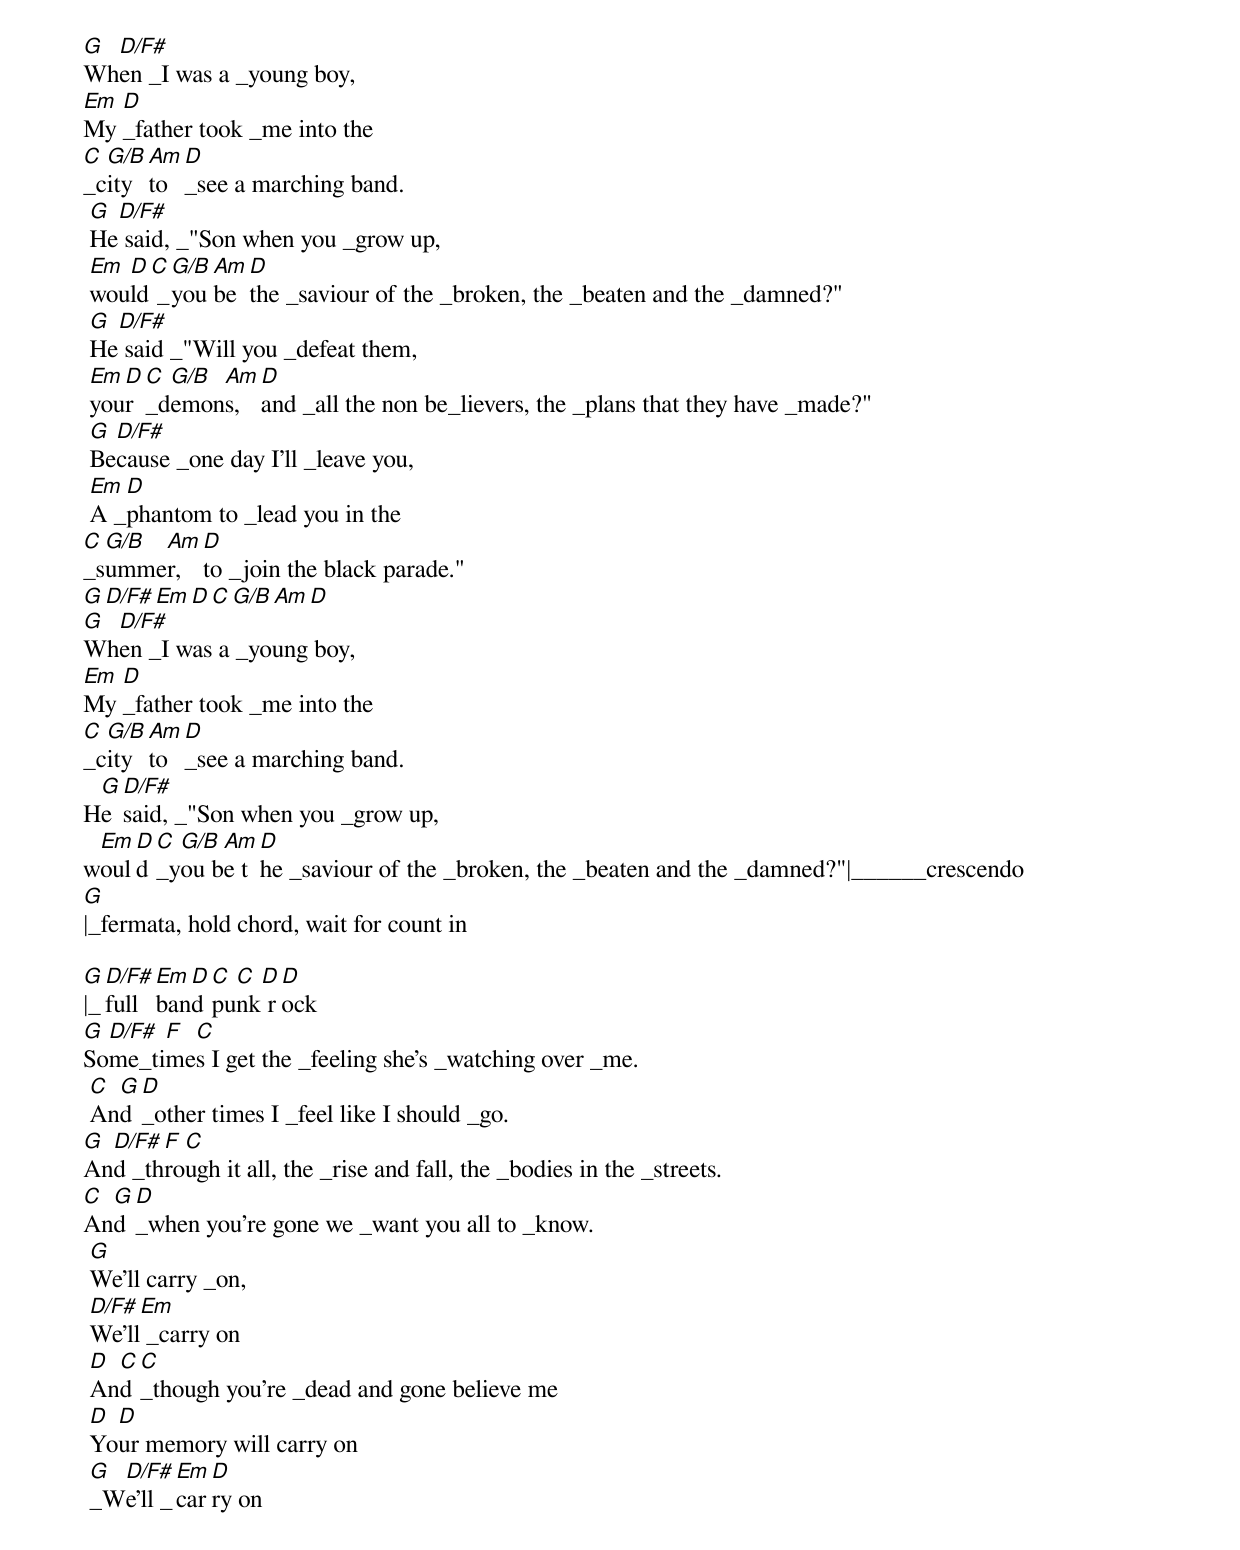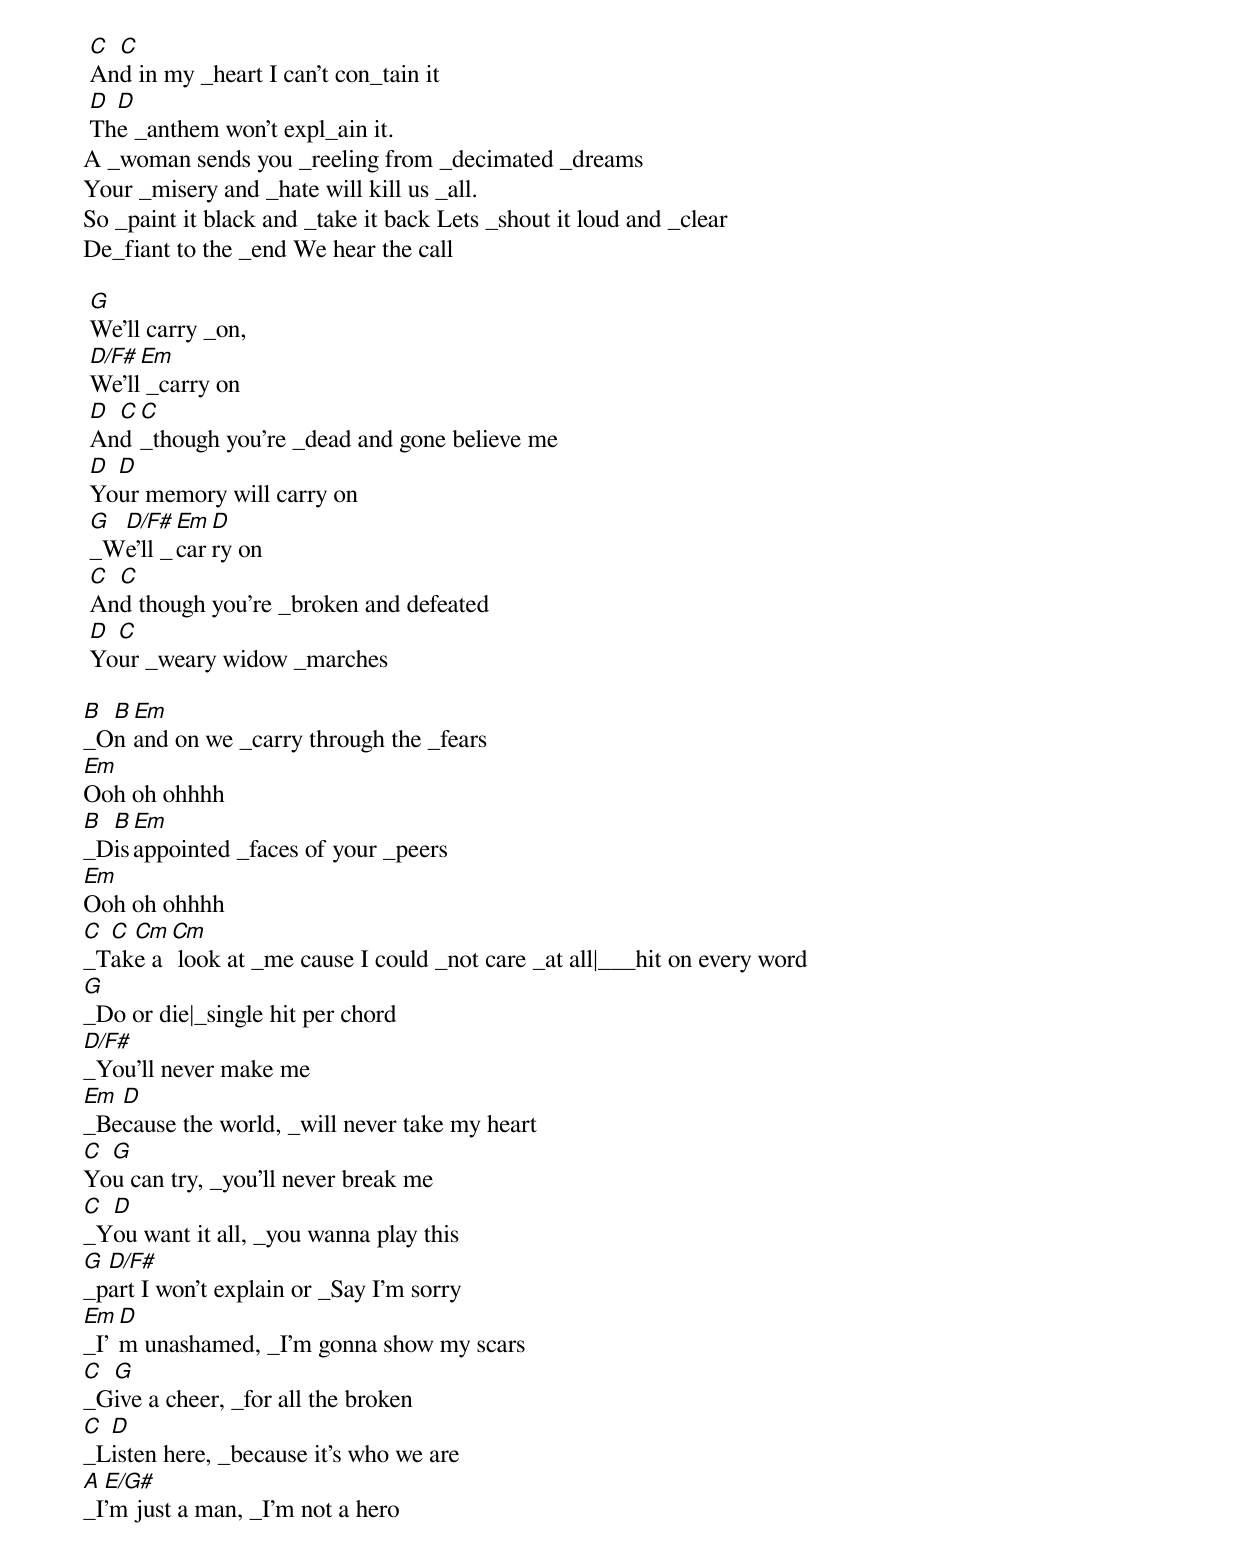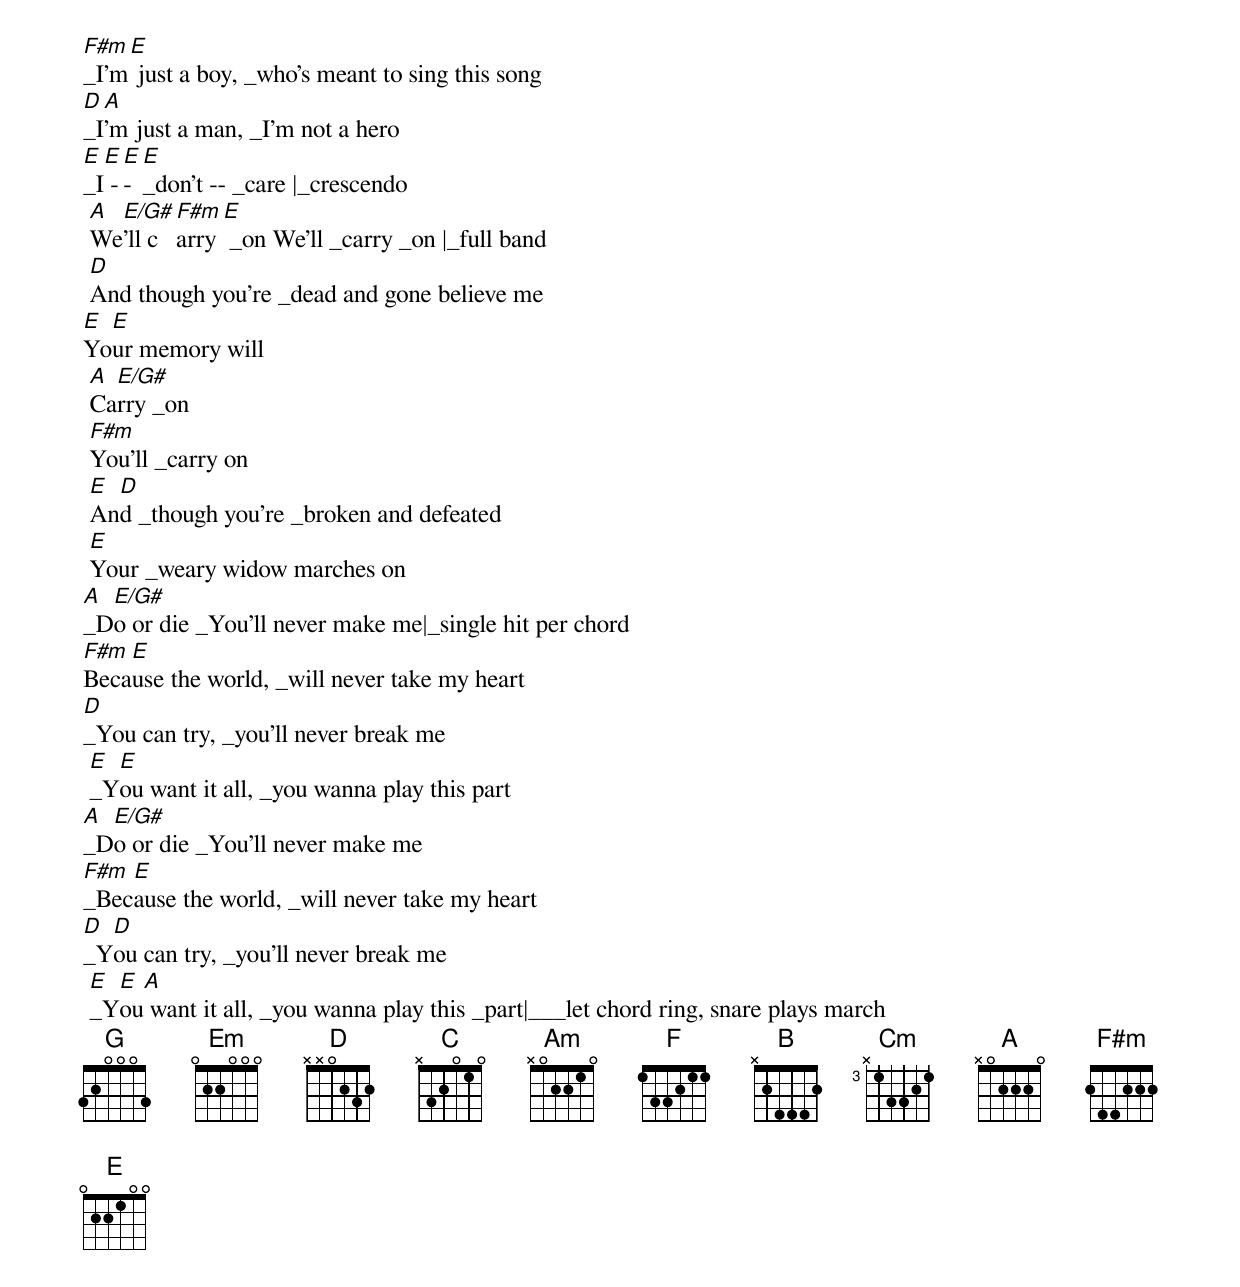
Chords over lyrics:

G D/F#
When _I was a _young boy,
Em D
My _father took _me into the
C G/B Am D
_city to _see a marching band.
 G D/F#
 He said, _"Son when you _grow up,
 Em D C G/B Am D
 would _you be the _saviour of the _broken, the _beaten and the _damned?"
 G D/F#
 He said _"Will you _defeat them,
 Em D C G/B Am D
 your _demons, and _all the non be_lievers, the _plans that they have _made?"
 G D/F#
 Because _one day I'll _leave you,
 Em D
 A _phantom to _lead you in the
C G/B Am D
_summer, to _join the black parade."
G D/F# Em D C G/B Am D
G D/F#
When _I was a _young boy,
Em D
My _father took _me into the
C G/B Am D
_city to _see a marching band.
 G D/F#
He said, _"Son when you _grow up,
 Em D C G/B Am D
would _you be the _saviour of the _broken, the _beaten and the _damned?"|______crescendo
G
|_fermata, hold chord, wait for count in

G D/F# Em D C C D D
|_full band punk rock
G D/F# F C
Some_times I get the _feeling she's _watching over _me.
 C G D
 And _other times I _feel like I should _go.
G D/F# F C
And _through it all, the _rise and fall, the _bodies in the _streets.
C G D
And _when you're gone we _want you all to _know.
 G
 We'll carry _on,
 D/F# Em
 We'll _carry on
 D C C
 And _though you're _dead and gone believe me
 D D
 Your memory will carry on
 G D/F#  Em D
 _We'll _carry on
 C C
 And in my _heart I can't con_tain it
 D D
 The _anthem won't expl_ain it.
A _woman sends you _reeling from _decimated _dreams
Your _misery and _hate will kill us _all.
So _paint it black and _take it back Lets _shout it loud and _clear
De_fiant to the _end We hear the call

 G
 We'll carry _on,
 D/F# Em
 We'll _carry on
 D C C
 And _though you're _dead and gone believe me
 D D
 Your memory will carry on
 G D/F#  Em D
 _We'll _carry on
 C C
 And though you're _broken and defeated
 D C
 Your _weary widow _marches

B B Em
_On and on we _carry through the _fears
Em
Ooh oh ohhhh
B B Em
_Disappointed _faces of your _peers
Em
Ooh oh ohhhh
C C Cm Cm
_Take a look at _me cause I could _not care _at all|___hit on every word
G
_Do or die|_single hit per chord
D/F#
_You'll never make me
Em D
_Because the world, _will never take my heart
C G
You can try, _you'll never break me
C D
_You want it all, _you wanna play this
G D/F#
_part I won't explain or _Say I'm sorry
Em D
_I'm unashamed, _I'm gonna show my scars
C G
_Give a cheer, _for all the broken
C D
_Listen here, _because it's who we are
A E/G#
_I'm just a man, _I'm not a hero
F#m E
_I'm just a boy, _who's meant to sing this song
D A
_I'm just a man, _I'm not a hero
E E E E
_I -- _don't -- _care |_crescendo
 A E/G# F#m E
 We'll carry _on We'll _carry _on |_full band
 D
 And though you're _dead and gone believe me
E E
Your memory will
 A E/G#
 Carry _on
 F#m
 You'll _carry on
 E D
 And _though you're _broken and defeated
 E
 Your _weary widow marches on
A E/G#
_Do or die _You'll never make me|_single hit per chord
F#m E
Because the world, _will never take my heart
D
_You can try, _you'll never break me
 E E
 _You want it all, _you wanna play this part
A E/G#
_Do or die _You'll never make me
F#m E
_Because the world, _will never take my heart
D D
_You can try, _you'll never break me
 E E A
 _You want it all, _you wanna play this _part|___let chord ring, snare plays march
